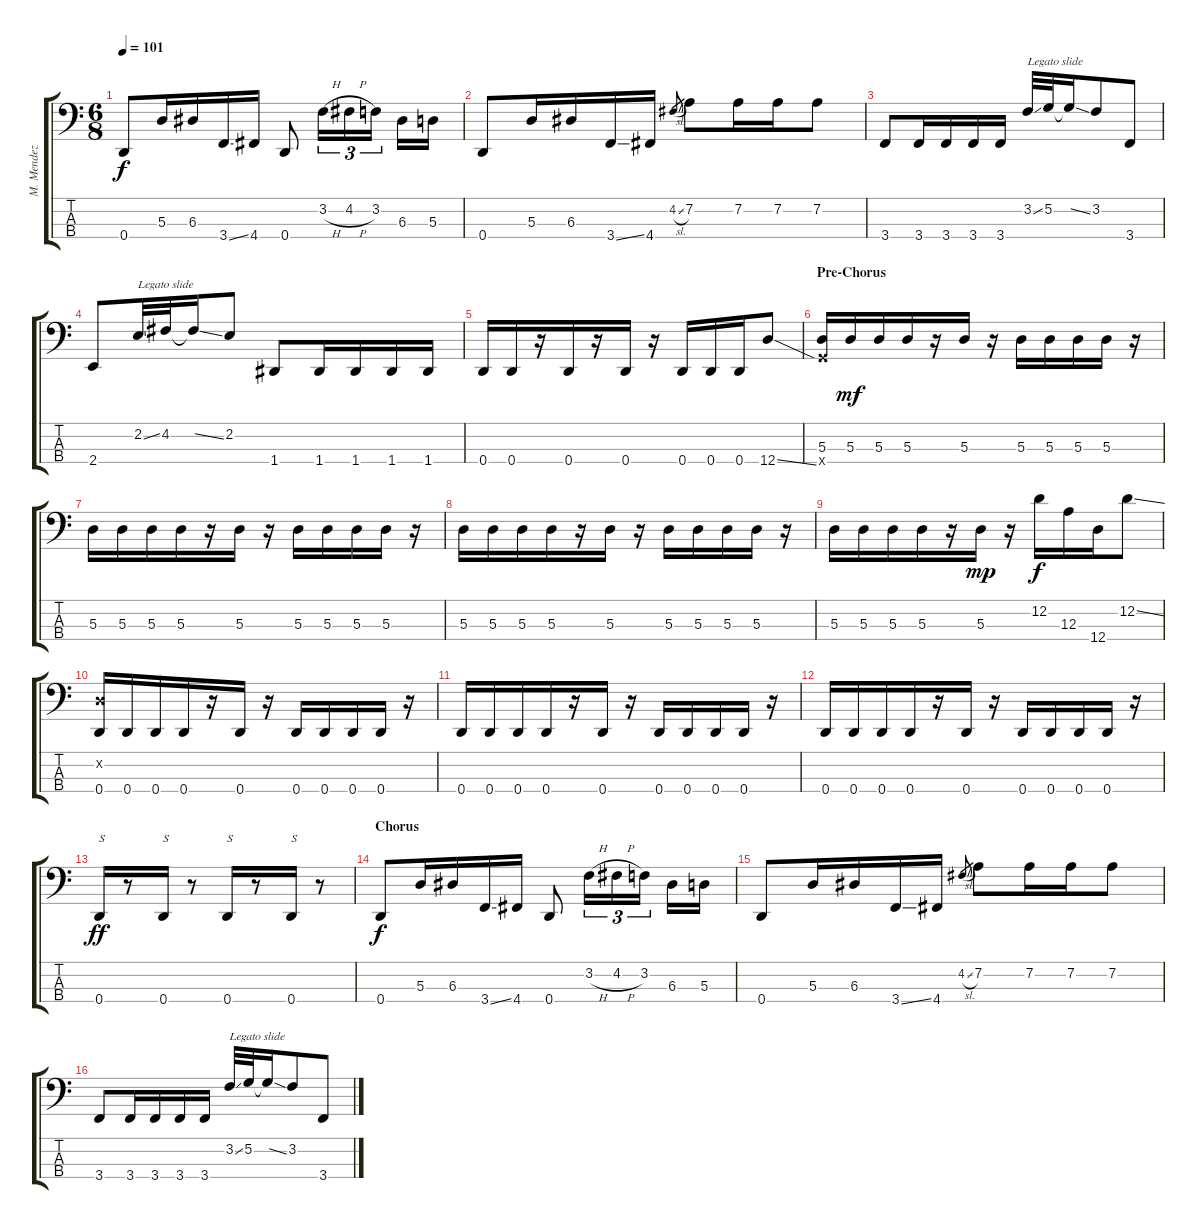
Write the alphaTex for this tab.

\track ("M. Mendez" "M. Mendez") {instrument electricbassfinger}
\staff {score tabs}
\tuning (G2 D2 A1 D1) {hide}
\ts (6 8)
\tempo 101
\clef f4
\ks c
0.4.8{dy f} 5.3.16 6.3.16 3.4{ss}.16 4.4.16 0.4.8 3.2{h}.16{tu (3 2)} 4.2{h}.16{tu (3 2)} 3.2.16{tu (3 2)} 6.3.16 5.3.16 |
0.4.8 5.3.16 6.3.16 3.4{ss}.16 4.4.16 4.2{sl}.8{gr} 7.2.8 7.2.16 7.2.16 7.2.8 |
3.4.8 3.4.16 3.4.16 3.4.16 3.4.16 3.2{ss}.32{txt "Legato slide"} 5.2.32 5.2{ss t}.16 3.2.8 3.4.8 |
2.4.8 2.2{ss}.32{txt "Legato slide"} 4.2.32 4.2{ss t}.16 2.2.8 1.4.8 1.4.16 1.4.16 1.4.16 1.4.16 |
0.4.16 0.4.16 r.16 0.4.16 r.16 0.4.16 r.16 0.4.16 0.4.16 0.4.16 12.4{ss}.8 |
\section ("" "Pre-Chorus")
(5.3 5.4{x}).16 5.3.16{dy mf} 5.3.16 5.3.16 r.16 5.3.16 r.16 5.3.16 5.3.16 5.3.16 5.3.16 r.16 |
5.3.16 5.3.16 5.3.16 5.3.16 r.16 5.3.16 r.16 5.3.16 5.3.16 5.3.16 5.3.16 r.16 |
5.3.16 5.3.16 5.3.16 5.3.16 r.16 5.3.16 r.16 5.3.16 5.3.16 5.3.16 5.3.16 r.16 |
5.3.16 5.3.16 5.3.16 5.3.16 r.16 5.3.16{dy mp} r.16 12.2.16{dy f} 12.3.16 12.4.16 12.2{ss}.8 |
(0.2{x} 0.4).16 0.4.16 0.4.16 0.4.16 r.16 0.4.16 r.16 0.4.16 0.4.16 0.4.16 0.4.16 r.16 |
0.4.16 0.4.16 0.4.16 0.4.16 r.16 0.4.16 r.16 0.4.16 0.4.16 0.4.16 0.4.16 r.16 |
0.4.16 0.4.16 0.4.16 0.4.16 r.16 0.4.16 r.16 0.4.16 0.4.16 0.4.16 0.4.16 r.16 |
0.4.16{txt "S" dy ff} r.8 0.4.16{txt "S"} r.8 0.4.16{txt "S"} r.8 0.4.16{txt "S"} r.8 |
\section ("" "Chorus")
0.4.8{dy f} 5.3.16 6.3.16 3.4{ss}.16 4.4.16 0.4.8 3.2{h}.16{tu (3 2)} 4.2{h}.16{tu (3 2)} 3.2.16{tu (3 2)} 6.3.16 5.3.16 |
0.4.8 5.3.16 6.3.16 3.4{ss}.16 4.4.16 4.2{sl}.8{gr} 7.2.8 7.2.16 7.2.16 7.2.8 |
3.4.8 3.4.16 3.4.16 3.4.16 3.4.16 3.2{ss}.32{txt "Legato slide"} 5.2.32 5.2{ss t}.16 3.2.8 3.4.8
